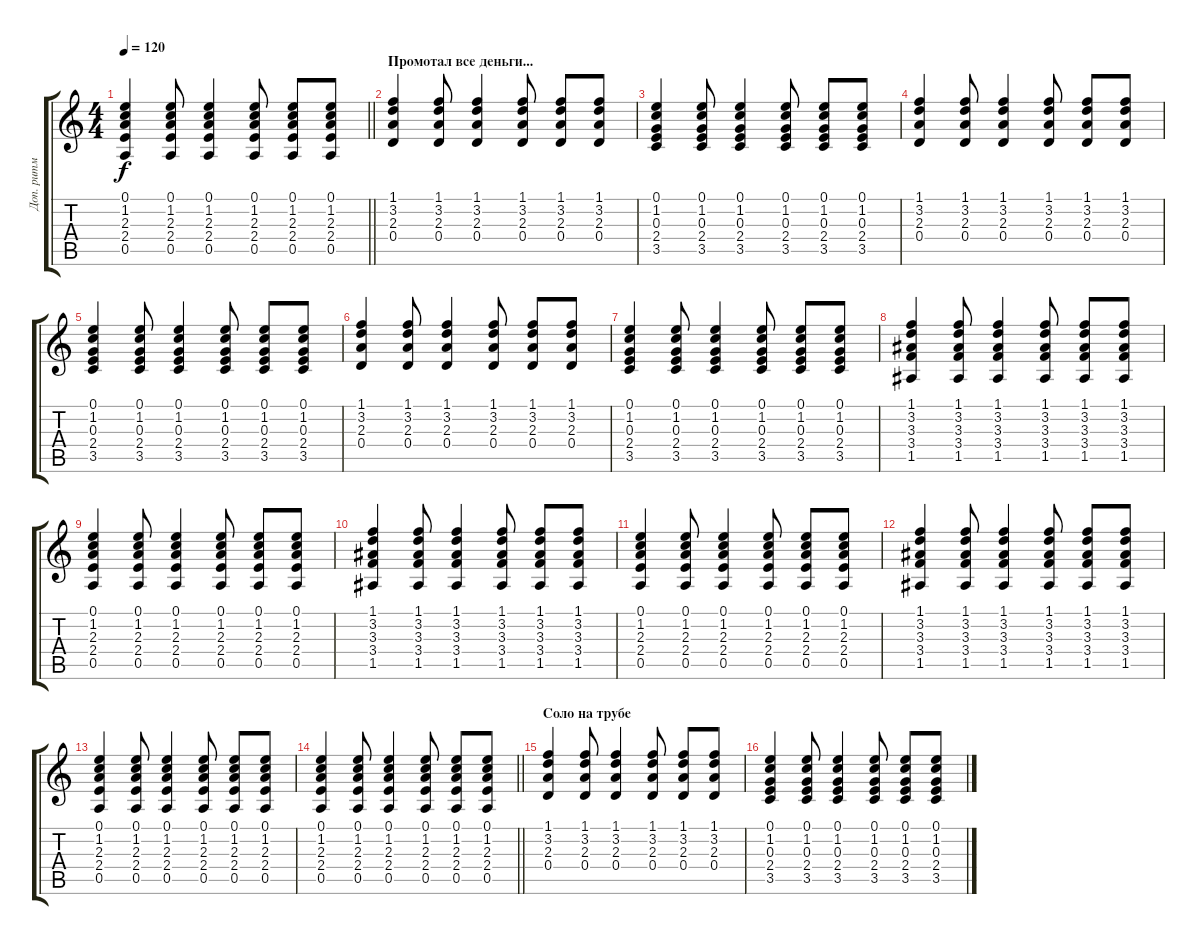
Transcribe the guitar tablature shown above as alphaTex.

\track ("Доп. ритм гитара" "Доп. ритм ") {instrument acousticguitarsteel}
\staff {score tabs}
\tuning (E4 B3 G3 D3 A2 E2) {hide}
\ts (4 4)
\tempo 120
\clef g2
\barLineRight lightlight
\ks c
(0.1 1.2 2.3 2.4 0.5).4{dy f} (0.1 1.2 2.3 2.4 0.5).8 (0.1 1.2 2.3 2.4 0.5).4 (0.1 1.2 2.3 2.4 0.5).8 (0.1 1.2 2.3 2.4 0.5).8 (0.1 1.2 2.3 2.4 0.5).8 |
\section ("" "Промотал все деньги...")
(1.1 3.2 2.3 0.4).4 (1.1 3.2 2.3 0.4).8 (1.1 3.2 2.3 0.4).4 (1.1 3.2 2.3 0.4).8 (1.1 3.2 2.3 0.4).8 (1.1 3.2 2.3 0.4).8 |
(0.1 1.2 0.3 2.4 3.5).4 (0.1 1.2 0.3 2.4 3.5).8 (0.1 1.2 0.3 2.4 3.5).4 (0.1 1.2 0.3 2.4 3.5).8 (0.1 1.2 0.3 2.4 3.5).8 (0.1 1.2 0.3 2.4 3.5).8 |
(1.1 3.2 2.3 0.4).4 (1.1 3.2 2.3 0.4).8 (1.1 3.2 2.3 0.4).4 (1.1 3.2 2.3 0.4).8 (1.1 3.2 2.3 0.4).8 (1.1 3.2 2.3 0.4).8 |
(0.1 1.2 0.3 2.4 3.5).4 (0.1 1.2 0.3 2.4 3.5).8 (0.1 1.2 0.3 2.4 3.5).4 (0.1 1.2 0.3 2.4 3.5).8 (0.1 1.2 0.3 2.4 3.5).8 (0.1 1.2 0.3 2.4 3.5).8 |
(1.1 3.2 2.3 0.4).4 (1.1 3.2 2.3 0.4).8 (1.1 3.2 2.3 0.4).4 (1.1 3.2 2.3 0.4).8 (1.1 3.2 2.3 0.4).8 (1.1 3.2 2.3 0.4).8 |
(0.1 1.2 0.3 2.4 3.5).4 (0.1 1.2 0.3 2.4 3.5).8 (0.1 1.2 0.3 2.4 3.5).4 (0.1 1.2 0.3 2.4 3.5).8 (0.1 1.2 0.3 2.4 3.5).8 (0.1 1.2 0.3 2.4 3.5).8 |
(1.1 3.2 3.3 3.4 1.5).4 (1.1 3.2 3.3 3.4 1.5).8 (1.1 3.2 3.3 3.4 1.5).4 (1.1 3.2 3.3 3.4 1.5).8 (1.1 3.2 3.3 3.4 1.5).8 (1.1 3.2 3.3 3.4 1.5).8 |
(0.1 1.2 2.3 2.4 0.5).4 (0.1 1.2 2.3 2.4 0.5).8 (0.1 1.2 2.3 2.4 0.5).4 (0.1 1.2 2.3 2.4 0.5).8 (0.1 1.2 2.3 2.4 0.5).8 (0.1 1.2 2.3 2.4 0.5).8 |
(1.1 3.2 3.3 3.4 1.5).4 (1.1 3.2 3.3 3.4 1.5).8 (1.1 3.2 3.3 3.4 1.5).4 (1.1 3.2 3.3 3.4 1.5).8 (1.1 3.2 3.3 3.4 1.5).8 (1.1 3.2 3.3 3.4 1.5).8 |
(0.1 1.2 2.3 2.4 0.5).4 (0.1 1.2 2.3 2.4 0.5).8 (0.1 1.2 2.3 2.4 0.5).4 (0.1 1.2 2.3 2.4 0.5).8 (0.1 1.2 2.3 2.4 0.5).8 (0.1 1.2 2.3 2.4 0.5).8 |
(1.1 3.2 3.3 3.4 1.5).4 (1.1 3.2 3.3 3.4 1.5).8 (1.1 3.2 3.3 3.4 1.5).4 (1.1 3.2 3.3 3.4 1.5).8 (1.1 3.2 3.3 3.4 1.5).8 (1.1 3.2 3.3 3.4 1.5).8 |
(0.1 1.2 2.3 2.4 0.5).4 (0.1 1.2 2.3 2.4 0.5).8 (0.1 1.2 2.3 2.4 0.5).4 (0.1 1.2 2.3 2.4 0.5).8 (0.1 1.2 2.3 2.4 0.5).8 (0.1 1.2 2.3 2.4 0.5).8 |
\barLineRight lightlight
(0.1 1.2 2.3 2.4 0.5).4 (0.1 1.2 2.3 2.4 0.5).8 (0.1 1.2 2.3 2.4 0.5).4 (0.1 1.2 2.3 2.4 0.5).8 (0.1 1.2 2.3 2.4 0.5).8 (0.1 1.2 2.3 2.4 0.5).8 |
\section ("" "Соло на трубе")
(1.1 3.2 2.3 0.4).4 (1.1 3.2 2.3 0.4).8 (1.1 3.2 2.3 0.4).4 (1.1 3.2 2.3 0.4).8 (1.1 3.2 2.3 0.4).8 (1.1 3.2 2.3 0.4).8 |
(0.1 1.2 0.3 2.4 3.5).4 (0.1 1.2 0.3 2.4 3.5).8 (0.1 1.2 0.3 2.4 3.5).4 (0.1 1.2 0.3 2.4 3.5).8 (0.1 1.2 0.3 2.4 3.5).8 (0.1 1.2 0.3 2.4 3.5).8
